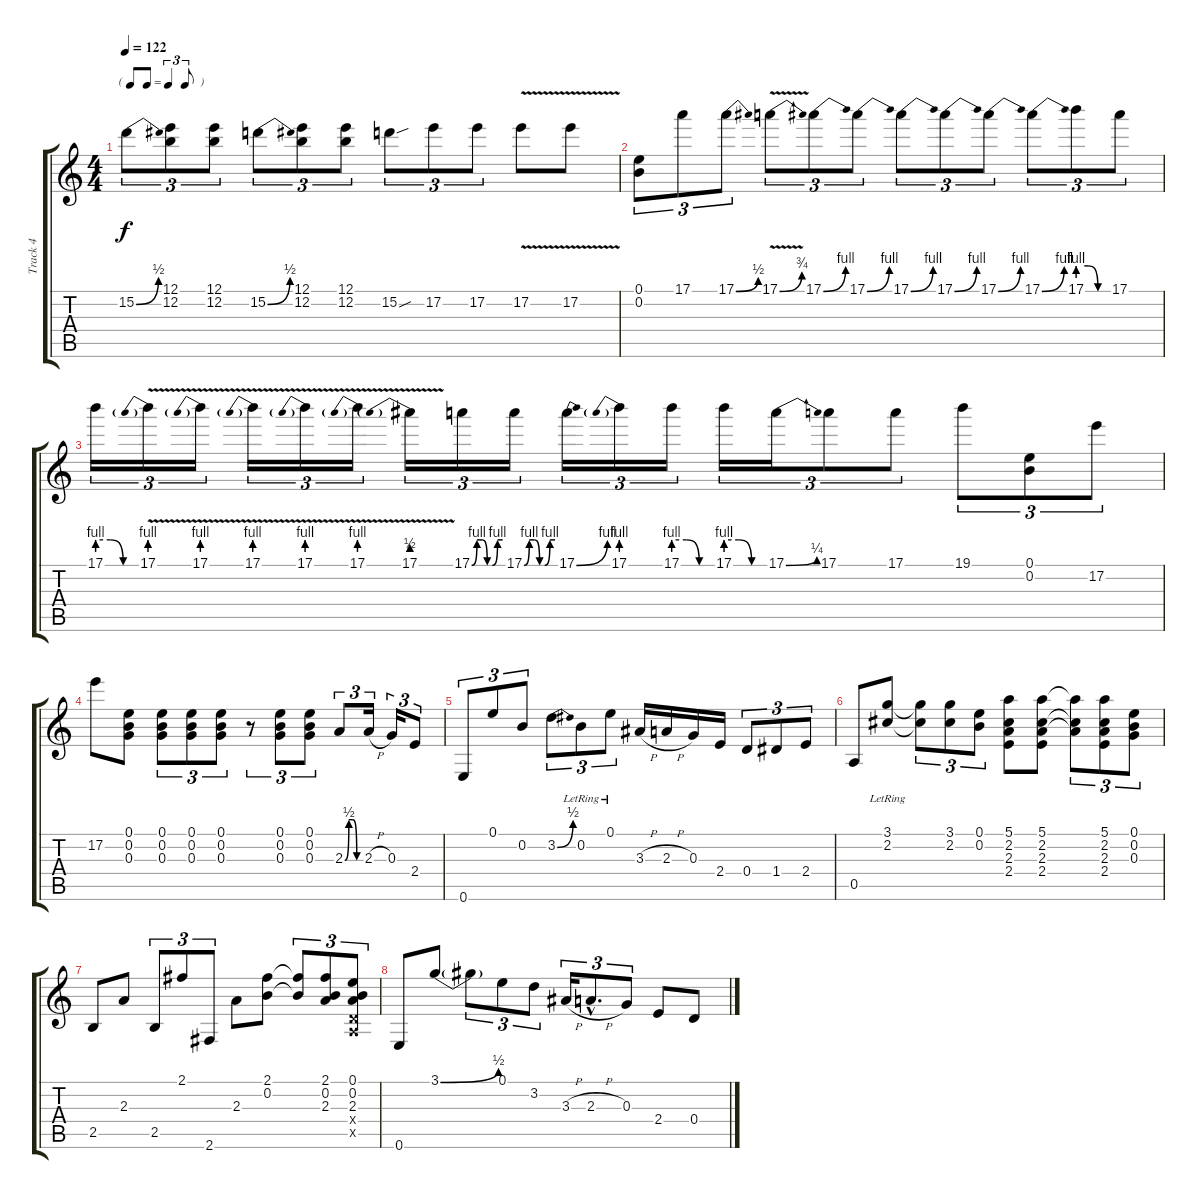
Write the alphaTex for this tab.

\track ("Track 4" "Track 4") {instrument overdrivenguitar}
\staff {score tabs}
\tuning (E4 B3 G3 D3 A2 E2) {hide}
\ts (4 4)
\tf triplet8th
\tempo 122
\clef g2
\ks c
15.2{be (bend 0 0 60 2)}.8{tu (3 2) dy f} (12.1 12.2).8{tu (3 2)} (12.1 12.2).8{tu (3 2)} 15.2{be (bend 0 0 60 2)}.8{tu (3 2)} (12.1 12.2).8{tu (3 2)} (12.1 12.2).8{tu (3 2)} 15.2{sou}.8{tu (3 2)} 17.2.8{tu (3 2)} 17.2.8{tu (3 2)} 17.2{v}.8 17.2{v}.8 |
(0.1 0.2).8{tu (3 2)} 17.1.8{tu (3 2)} 17.1{be (bend 0 0 60 2)}.8{tu (3 2)} 17.1{be (bend 0 0 60 3) v}.8{tu (3 2)} 17.1{be (bend 0 0 60 4)}.8{tu (3 2)} 17.1{be (bend 0 0 60 4)}.8{tu (3 2)} 17.1{be (bend 0 0 60 4)}.8{tu (3 2)} 17.1{be (bend 0 0 60 4)}.8{tu (3 2)} 17.1{be (bend 0 0 60 4)}.8{tu (3 2)} 17.1{be (bend 0 0 60 4)}.8{tu (3 2)} 17.1{be (custom 0 4 20 4 40 0 60 0)}.8{tu (3 2)} 17.1.8{tu (3 2)} |
17.1{be (custom 0 4 20 4 40 0 60 0)}.16{tu (3 2)} 17.1{be (prebend 0 4 60 4) v}.16{tu (3 2)} 17.1{be (prebend 0 4 60 4) v}.16{tu (3 2)} 17.1{be (prebend 0 4 60 4) v}.16{tu (3 2)} 17.1{be (prebend 0 4 60 4) v}.16{tu (3 2)} 17.1{be (prebend 0 4 60 4) v}.16{tu (3 2)} 17.1{be (prebend 0 2 60 2) v}.16{tu (3 2)} 17.1{be (custom 0 0 10 4 20 4 30 0 40 0 50 4 60 4)}.16{tu (3 2)} 17.1{be (custom 0 0 10 4 20 4 30 0 40 0 50 4 60 4)}.16{tu (3 2)} 17.1{be (bend 0 0 60 4)}.16{tu (3 2)} 17.1{be (prebend 0 4 60 4)}.16{tu (3 2)} 17.1{be (custom 0 4 20 4 40 0 60 0)}.16{tu (3 2)} 17.1{be (custom 0 4 20 4 40 0 60 0)}.16{tu (3 2)} 17.1{be (bend 0 0 60 1)}.16{tu (3 2)} 17.1.8{tu (3 2)} 17.1.8{tu (3 2)} 19.1.8{tu (3 2)} (0.1 0.2).8{tu (3 2)} 17.2.8{tu (3 2)} |
17.2.8 (0.1 0.2 0.3).8 (0.1 0.2 0.3).8{tu (3 2)} (0.1 0.2 0.3).8{tu (3 2)} (0.1 0.2 0.3).8{tu (3 2)} r.8{tu (3 2)} (0.1 0.2 0.3).8{tu (3 2)} (0.1 0.2 0.3).8{tu (3 2)} 2.3{be (custom 0 0 15 2 30 2 45 0 60 0)}.8{tu (3 2)} 2.3{h}.16{tu (3 2)} 0.3.16{tu (3 2)} 2.4.8{tu (3 2)} |
0.6.8{tu (3 2)} 0.1.8{tu (3 2)} 0.2.8{tu (3 2)} 3.2{be (bend 0 0 60 2)}.8{tu (3 2)} 0.2{lr}.8{tu (3 2)} 0.1{lr}.8{tu (3 2)} 3.3{h}.16 2.3{h}.16 0.3.16 2.4.16 0.4.8{tu (3 2)} 1.4.8{tu (3 2)} 2.4.8{tu (3 2)} |
0.5.8 (3.1{lr} 2.2{lr}).8 (3.1{t} 2.2{t}).8{tu (3 2)} (3.1 2.2).8{tu (3 2)} (0.1 0.2).8{tu (3 2)} (5.1 2.2 2.3 2.4).8 (5.1 2.2 2.3 2.4).8 (5.1{t} 2.2{t} 2.3{t}).8{tu (3 2)} (5.1 2.2 2.3 2.4).8{tu (3 2)} (0.1 0.2 0.3).8{tu (3 2)} |
2.5.8 2.3.8 2.5.8{tu (3 2)} 2.1.8{tu (3 2)} 2.6.8{tu (3 2)} 2.3.8 (2.1 0.2).8 (2.1{t} 0.2{t}).8{tu (3 2)} (2.1 0.2 2.3).8{tu (3 2)} (0.1 0.2 2.3 0.4{x} 0.5{x}).8{tu (3 2)} |
0.6.8 3.1{be (bend 0 0 60 2)}.8 3.1{t}.8{tu (3 2)} 0.1.8{tu (3 2)} 3.2.8{tu (3 2)} 3.3{h}.16{tu (3 2)} 2.3{h hac}.8{d tu (3 2)} 0.3.8{tu (3 2)} 2.4.8 0.4.8
